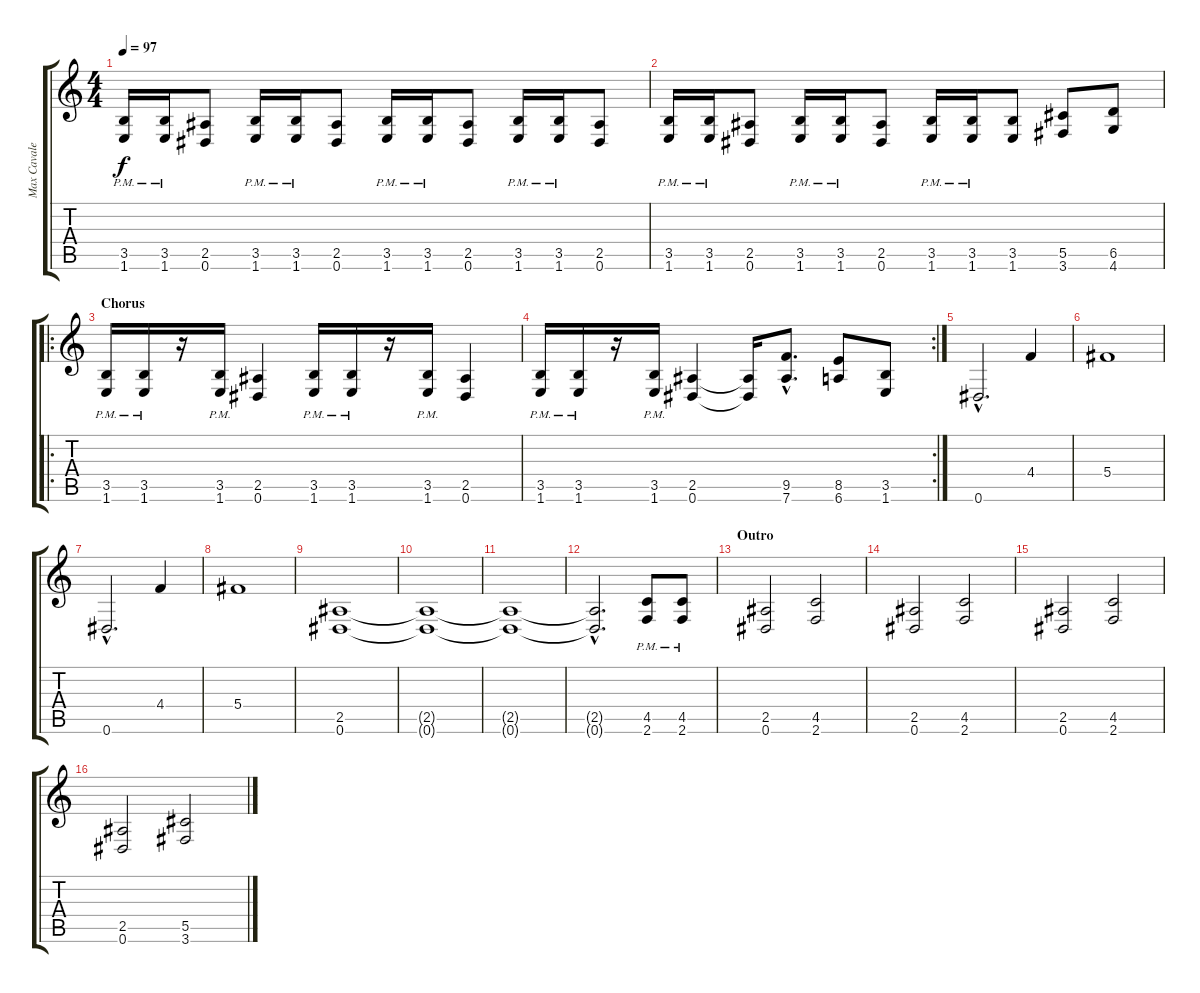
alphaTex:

\track ("Max Cavalera" "Max Cavale") {instrument distortionguitar}
\staff {score tabs}
\tuning (Eb4 Bb3 Gb3 Db3 Ab2 Eb2) {hide}
\ts (4 4)
\tempo 97
\clef g2
\ks c
(3.5{pm} 1.6{pm}).16{dy f} (3.5{pm} 1.6{pm}).16 (2.5 0.6).8 (3.5{pm} 1.6{pm}).16 (3.5{pm} 1.6{pm}).16 (2.5 0.6).8 (3.5{pm} 1.6{pm}).16 (3.5{pm} 1.6{pm}).16 (2.5 0.6).8 (3.5{pm} 1.6{pm}).16 (3.5{pm} 1.6{pm}).16 (2.5 0.6).8 |
(3.5{pm} 1.6{pm}).16 (3.5{pm} 1.6{pm}).16 (2.5 0.6).8 (3.5{pm} 1.6{pm}).16 (3.5{pm} 1.6{pm}).16 (2.5 0.6).8 (3.5{pm} 1.6{pm}).16 (3.5{pm} 1.6{pm}).16 (3.5 1.6).8 (5.5 3.6).8 (6.5 4.6).8 |
\ro
\section ("" "Chorus")
(3.5{pm} 1.6{pm}).16 (3.5{pm} 1.6{pm}).16 r.16 (3.5{pm} 1.6{pm}).16 (2.5 0.6).4 (3.5{pm} 1.6{pm}).16 (3.5{pm} 1.6{pm}).16 r.16 (3.5{pm} 1.6{pm}).16 (2.5 0.6).4 |
\rc 2
(3.5{pm} 1.6{pm}).16 (3.5{pm} 1.6{pm}).16 r.16 (3.5{pm} 1.6{pm}).16 (2.5 0.6).4 (2.5{t} 0.6{t}).16 (9.5{hac} 7.6{hac}).8{d} (8.5 6.6).8 (3.5 1.6).8 |
0.6{hac}.2{d} 4.4.4 |
5.4.1 |
0.6{hac}.2{d} 4.4.4 |
5.4.1 |
(2.5 0.6).1{volume 8} |
(2.5{t} 0.6{t}).1 |
(2.5{t} 0.6{t}).1{volume 2} |
(2.5{hac t} 0.6{hac t}).2{d} (4.5{pm} 2.6{pm}).8{volume 14} (4.5{pm} 2.6{pm}).8 |
\section ("" "Outro")
(2.5 0.6).2{volume 14} (4.5 2.6).2 |
(2.5 0.6).2 (4.5 2.6).2 |
(2.5 0.6).2 (4.5 2.6).2 |
(2.5 0.6).2 (5.5 3.6).2
